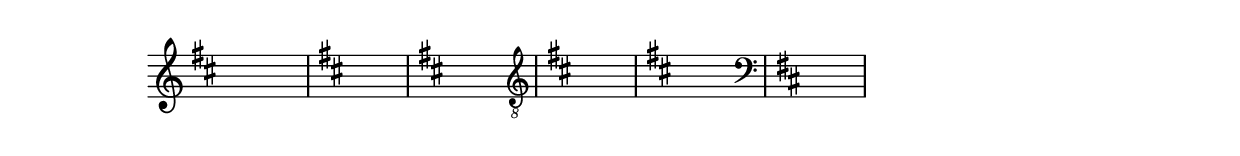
%% -*- coding: utf-8 -*-
\version "2.12.3"

\relative c'' {
  \override Staff.TimeSignature #'transparent = ##t
  \override Score.BarNumber #'transparent = ##t
  %% \override Score.RehearsalMark #'font-size = #-2
  %% \set Score.markFormatter = #format-mark-numbers


  %% CAVAQUINHO - BANJO
  \tag #'cv {
    \key d \major
    s1
  }

  %% BANDOLIM
  \tag #'bd {
    \key d \major
    s
  }

  %% VIOLA
  \tag #'va {
    \key d \major
    s
  }

  %% VIOLÃO TENOR
  \tag #'vt {
    \clef "G_8"
    \key d \major
    s
  }

  %% VIOLÃO
  \tag #'vi {
    \clef "G_8"
    \key d \major
    s
  }

  %% BAIXO - BAIXOLÃO
  \tag #'bx {
    \clef bass
    \key d \major
    s
  }
}
